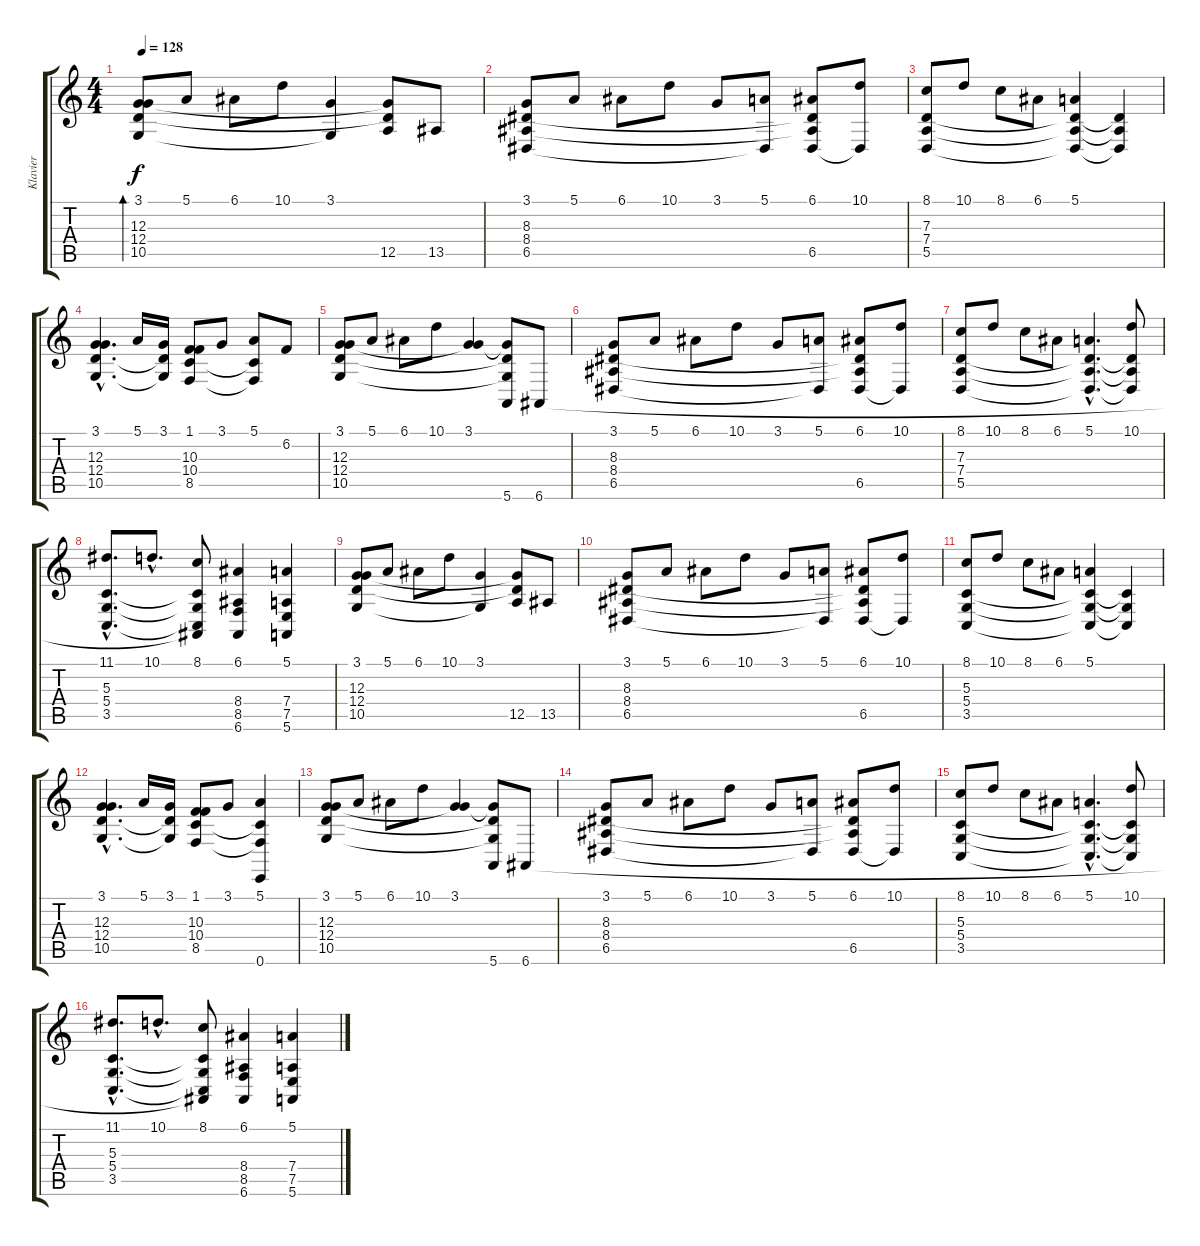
\track ("Klavier" "Klavier") {instrument electricgrandpiano}
\staff {score tabs}
\tuning (E4 B3 G3 D3 A2 E2) {hide}
\ts (4 4)
\tempo 128
\clef g2
\ks c
(3.1 12.3 12.4 10.5).8{bd 60 dy f instrument electricgrandpiano} 5.1.8 6.1.8 10.1.8 (3.1 10.5{t}).4 (12.3{t} 12.4{t} 12.5).8 13.5.8 |
(3.1 8.3 8.4 6.5).8 5.1.8 6.1.8 10.1.8 3.1.8 (5.1 6.5{t}).8 (6.1 8.3{t} 8.4{t} 6.5).8 (10.1 6.5{t}).8 |
(8.1 7.3 7.4 5.5).8 10.1.8 8.1.8 6.1.8 (5.1 7.3{t} 7.4{t} 5.5{t}).4 (7.3{t} 7.4{t} 5.5{t}).4 |
(3.1{hac} 12.3{hac} 12.4{hac} 10.5{hac}).4{d} 5.1.16 (3.1 12.4{t} 10.5{t}).16 (1.1 10.3 10.4 8.5).8 3.1.8 (5.1 10.4{t} 8.5{t}).8 6.2.8 |
(3.1 12.3 12.4 10.5).8 5.1.8 6.1.8 10.1.8 (3.1 12.3{t}).4 (12.3{t} 12.4{t} 10.5{t} 5.6).8 6.6.8 |
(3.1 8.3 8.4 6.5).8 5.1.8 6.1.8 10.1.8 3.1.8 (5.1 6.5{t}).8 (6.1 8.3{t} 8.4{t} 6.5).8 (10.1 6.5{t}).8 |
(8.1 7.3 7.4 5.5).8 10.1.8 8.1.8 6.1.8 (5.1{hac} 7.3{hac t} 7.4{hac t} 5.5{hac t}).4{d} (10.1 7.3{t} 7.4{t} 5.5{t}).8 |
(11.1{hac} 5.3{hac} 5.4{hac} 3.5{hac}).8{d} 10.1{hac}.8{d} (8.1 5.3{t} 5.4{t} 3.5{t} 6.6{t}).8 (6.1 8.4 8.5 6.6).4 (5.1 7.4 7.5 5.6).4 |
(3.1 12.3 12.4 10.5).8 5.1.8 6.1.8 10.1.8 (3.1 10.5{t}).4 (12.3{t} 12.4{t} 12.5).8 13.5.8 |
(3.1 8.3 8.4 6.5).8 5.1.8 6.1.8 10.1.8 3.1.8 (5.1 6.5{t}).8 (6.1 8.3{t} 8.4{t} 6.5).8 (10.1 6.5{t}).8 |
(8.1 5.3 5.4 3.5).8 10.1.8 8.1.8 6.1.8 (5.1 5.3{t} 5.4{t} 3.5{t}).4 (5.3{t} 5.4{t} 3.5{t}).4 |
(3.1{hac} 12.3{hac} 12.4{hac} 10.5{hac}).4{d} 5.1.16 (3.1 12.4{t} 10.5{t}).16 (1.1 10.3 10.4 8.5).8 3.1.8 (5.1 10.4{t} 8.5{t} 0.6).4 |
(3.1 12.3 12.4 10.5).8 5.1.8 6.1.8 10.1.8 (3.1 12.3{t}).4 (12.3{t} 12.4{t} 10.5{t} 5.6).8 6.6.8 |
(3.1 8.3 8.4 6.5).8 5.1.8 6.1.8 10.1.8 3.1.8 (5.1 6.5{t}).8 (6.1 8.3{t} 8.4{t} 6.5).8 (10.1 6.5{t}).8 |
(8.1 5.3 5.4 3.5).8 10.1.8 8.1.8 6.1.8 (5.1{hac} 5.3{hac t} 5.4{hac t} 3.5{hac t}).4{d} (10.1 5.3{t} 5.4{t} 3.5{t}).8 |
(11.1{hac} 5.3{hac} 5.4{hac} 3.5{hac}).8{d} 10.1{hac}.8{d} (8.1 5.3{t} 5.4{t} 3.5{t} 6.6{t}).8 (6.1 8.4 8.5 6.6).4 (5.1 7.4 7.5 5.6).4
